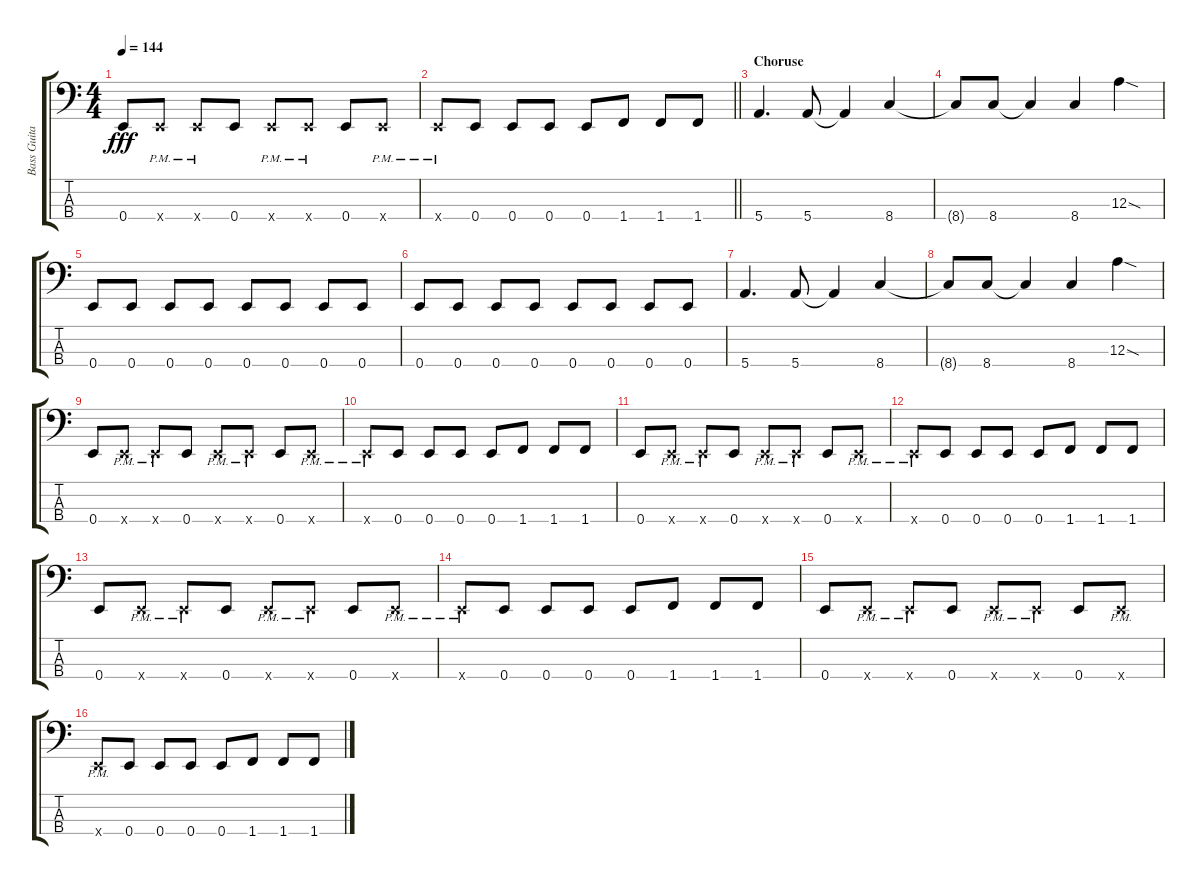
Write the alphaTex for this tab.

\track ("Bass Guitar" "Bass Guita") {instrument electricbassfinger}
\staff {score tabs}
\tuning (G2 D2 A1 E1) {hide}
\ts (4 4)
\tempo 144
\clef f4
\ks c
0.4.8{dy fff} 0.4{pm x}.8 0.4{pm x}.8 0.4.8 0.4{pm x}.8 0.4{pm x}.8 0.4.8 0.4{pm x}.8 |
\barLineRight lightlight
0.4{pm x}.8 0.4.8 0.4.8 0.4.8 0.4.8 1.4.8 1.4.8 1.4.8 |
\section ("" "Choruse")
5.4.4{d} 5.4.8 5.4{t}.4 8.4.4 |
8.4{t}.8 8.4.8 8.4{t}.4 8.4.4 12.3{sod}.4 |
0.4.8 0.4.8 0.4.8 0.4.8 0.4.8 0.4.8 0.4.8 0.4.8 |
0.4.8 0.4.8 0.4.8 0.4.8 0.4.8 0.4.8 0.4.8 0.4.8 |
5.4.4{d} 5.4.8 5.4{t}.4 8.4.4 |
8.4{t}.8 8.4.8 8.4{t}.4 8.4.4 12.3{sod}.4 |
0.4.8 0.4{pm x}.8 0.4{pm x}.8 0.4.8 0.4{pm x}.8 0.4{pm x}.8 0.4.8 0.4{pm x}.8 |
0.4{pm x}.8 0.4.8 0.4.8 0.4.8 0.4.8 1.4.8 1.4.8 1.4.8 |
0.4.8 0.4{pm x}.8 0.4{pm x}.8 0.4.8 0.4{pm x}.8 0.4{pm x}.8 0.4.8 0.4{pm x}.8 |
0.4{pm x}.8 0.4.8 0.4.8 0.4.8 0.4.8 1.4.8 1.4.8 1.4.8 |
0.4.8 0.4{pm x}.8 0.4{pm x}.8 0.4.8 0.4{pm x}.8 0.4{pm x}.8 0.4.8 0.4{pm x}.8 |
0.4{pm x}.8 0.4.8 0.4.8 0.4.8 0.4.8 1.4.8 1.4.8 1.4.8 |
0.4.8 0.4{pm x}.8 0.4{pm x}.8 0.4.8 0.4{pm x}.8 0.4{pm x}.8 0.4.8 0.4{pm x}.8 |
0.4{pm x}.8 0.4.8 0.4.8 0.4.8 0.4.8 1.4.8 1.4.8 1.4.8
